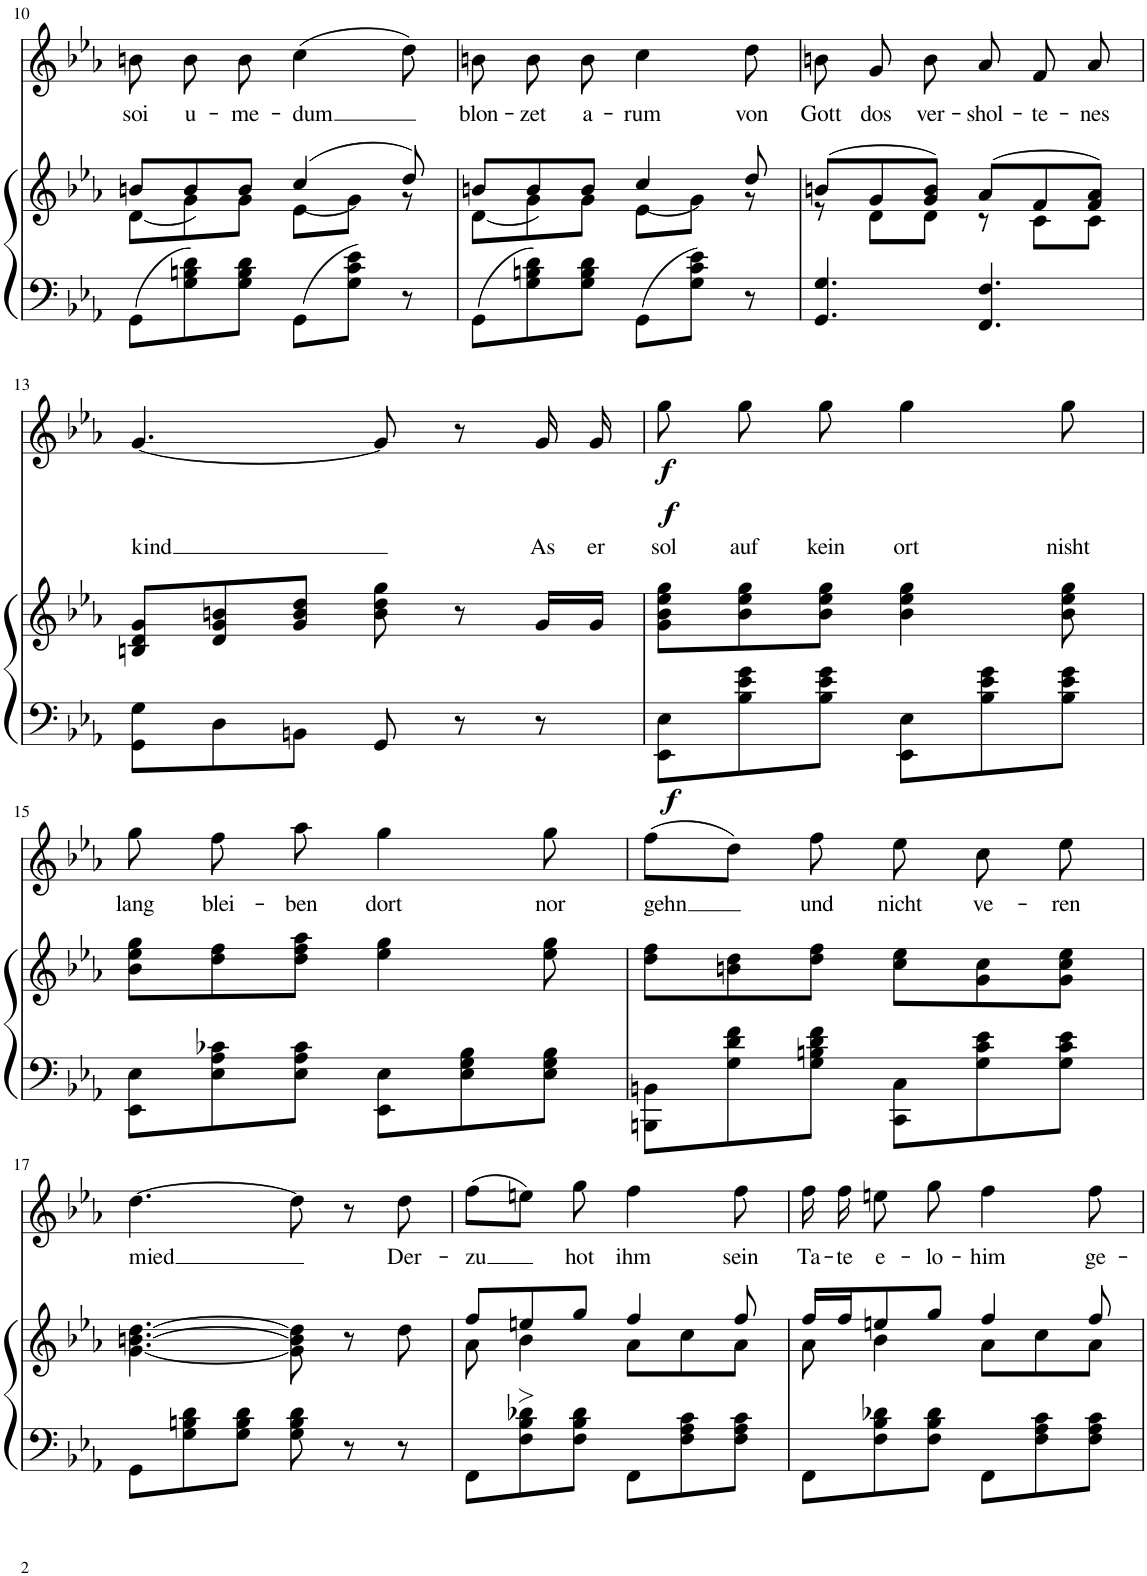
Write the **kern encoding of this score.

**kern	**kern	**dynam	**kern	**text	**dynam
*part2	*part2	*part2	*part1	*part1	*part1
*staff3	*staff2	*staff2/3	*staff1	*staff1	*staff1
*I"Klavier	*	*	*I"Klavier	*	*
!!LO:PB:g=z
*clefF4	*clefG2	*	*clefG2	*	*
*k[b-e-a-]	*k[b-e-a-]	*	*k[b-e-a-]	*	*
*M6/8	*M6/8	*	*M6/8	*	*
=10	=10	=10	=10	=10	=10
*	*^	*	*	*	*
!	!	!	!	!	!LO:LY:b	!
8GG\L	8bn/L	(8d\L	.	8bn\	soi	.
!	!	!	!	!	!LO:LY:b	!
8G\ 8Bn\ 8d\	8b/	8g\)	.	8b\	u-	.
!	!	!	!	!	!LO:LY:b	!
8G\ 8B\ 8d\J	8b/J	8g\J	.	8b\	-me-	.
!	!	!	!	!	!LO:LY:b	!
8GG\L	(4cc/	(8e-\L	.	(4cc\	-dum	.
8G\ 8c\ 8e-\J	.	8g\J)	.	.	.	.
8r	8dd/)	8r	.	8dd\)	.	.
=11	=11	=11	=11	=11	=11	=11
!	!	!	!	!	!LO:LY:b	!
8GG\L	8bn/L	(8d\L	.	8bn\	blon-	.
!	!	!	!	!	!LO:LY:b	!
8G\ 8Bn\ 8d\	8b/	8g\)	.	8b\	-zet	.
!	!	!	!	!	!LO:LY:b	!
8G\ 8B\ 8d\J	8b/J	8g\J	.	8b\	a-	.
!	!	!	!	!	!LO:LY:b	!
8GG\L	4cc/	(8e-\L	.	4cc\	-rum	.
8G\ 8c\ 8e-\J	.	8g\J)	.	.	.	.
!	!	!	!	!	!LO:LY:b	!
8r	8dd/	8r	.	8dd\	von	.
=12	=12	=12	=12	=12	=12	=12
!	!	!	!	!	!LO:LY:b	!
4.GG/ 4.G/	(8bn/L	8r	.	8bn\	Gott	.
!	!	!	!	!	!LO:LY:b	!
.	8g/	8d\L	.	8g/	dos	.
!	!	!	!	!	!LO:LY:b	!
.	8g/ 8b/J)	8d\J	.	8b\	ver-	.
!	!	!	!	!	!LO:LY:b	!
4.FF/ 4.F/	(8a-/L	8r	.	8a-/	-shol-	.
!	!	!	!	!	!LO:LY:b	!
.	8f/	8c\L	.	8f/	-te-	.
!	!	!	!	!	!LO:LY:b	!
.	8f/ 8a-/J)	8c\J	.	8a-/	-nes	.
!!LO:LB:g=z
=13	=13	=13	=13	=13	=13	=13
!	!	!	!	!	!LO:LY:b	!
*	*v	*v	*	*	*	*
8GG\ 8G\L	8Bn/ 8d/ 8g/L	.	[4.g/	kind	.
8D\	8d/ 8g/ 8bn/	.	.	.	.
8BBn\J	8g/ 8b/ 8dd/J	.	.	.	.
8GG/	8b\ 8dd\ 8gg\	.	8g/]	.	.
8r	8r	.	8r	.	.
!	!	!	!	!LO:LY:b	!
8r	16g/LL	.	16g/	As	.
!	!	!	!	!LO:LY:b	!
.	16g/JJ	.	16g/	er	.
=14	=14	=14	=14	=14	=14
!	!	!LO:DY:b=2	!	!LO:LY:b	!LO:DY:b
!	!	!	!	!	!LO:DY:n=1:b
8EE-\ 8E-\L	8g\ 8b-\ 8ee-\ 8gg\L	f	8gg\	sol	f f
!	!	!	!	!LO:LY:b	!
8B-\ 8e-\ 8g\	8b-\ 8ee-\ 8gg\	.	8gg\	auf	.
!	!	!	!	!LO:LY:b	!
8B-\ 8e-\ 8g\J	8b-\ 8ee-\ 8gg\J	.	8gg\	kein	.
!	!	!	!	!LO:LY:b	!
8EE-\ 8E-\L	4b-\ 4ee-\ 4gg\	.	4gg\	ort	.
8B-\ 8e-\ 8g\	.	.	.	.	.
!	!	!	!	!LO:LY:b	!
8B-\ 8e-\ 8g\J	8b-\ 8ee-\ 8gg\	.	8gg\	nisht	.
!!LO:LB:g=z
=15	=15	=15	=15	=15	=15
!	!	!	!	!LO:LY:b	!
8EE-\ 8E-\L	8b-\ 8ee-\ 8gg\L	.	8gg\	lang	.
!	!	!	!	!LO:LY:b	!
8E-\ 8A-\ 8c-X\	8dd\ 8ff\	.	8ff\	blei-	.
!	!	!	!	!LO:LY:b	!
8E-\ 8A-\ 8c-\J	8dd\ 8ff\ 8aa-\J	.	8aa-\	-ben	.
!	!	!	!	!LO:LY:b	!
8EE-\ 8E-\L	4ee-\ 4gg\	.	4gg\	dort	.
8E-\ 8G\ 8B-\	.	.	.	.	.
!	!	!	!	!LO:LY:b	!
8E-\ 8G\ 8B-\J	8ee-\ 8gg\	.	8gg\	nor	.
=16	=16	=16	=16	=16	=16
!	!	!	!	!LO:LY:b	!
8BBBn\ 8BBn\L	8dd\ 8ff\L	.	(8ff\L	gehn	.
8G\ 8d\ 8f\	8bn\ 8dd\	.	8dd\J)	.	.
!	!	!	!	!LO:LY:b	!
8G\ 8Bn\ 8d\ 8f\J	8dd\ 8ff\J	.	8ff\	und	.
!	!	!	!	!LO:LY:b	!
8CC\ 8C\L	8cc\ 8ee-\L	.	8ee-\	nicht	.
!	!	!	!	!LO:LY:b	!
8G\ 8c\ 8e-\	8g\ 8cc\	.	8cc\	ve-	.
!	!	!	!	!LO:LY:b	!
8G\ 8c\ 8e-\J	8g\ 8cc\ 8ee-\J	.	8ee-\	-ren	.
!!LO:LB:g=z
=17	=17	=17	=17	=17	=17
!	!	!	!	!LO:LY:b	!
8GG\L	[4.g\ [4.bn\ [4.dd\	.	[4.dd\	mied	.
8G\ 8Bn\ 8d\	.	.	.	.	.
8G\ 8B\ 8d\J	.	.	.	.	.
8G\ 8B\ 8d\	8g\] 8b\] 8dd\]	.	8dd\]	.	.
8r	8r	.	8r	.	.
!	!	!	!	!LO:LY:b	!
8r	8dd\	.	8dd\	Der-	.
=18	=18	=18	=18	=18	=18
*	*^	*	*	*	*
!	!	!	!	!	!LO:LY:b	!
8FF\L	8ff/L	8a-\	.	(8ff\L	-zu	.
8F\> 8B-\> 8d-X\>	8een/	4b-\	.	8een\J)	.	.
!	!	!	!	!	!LO:LY:b	!
8F\ 8B-\ 8d-\J	8gg/J	.	.	8gg\	hot	.
!	!	!	!	!	!LO:LY:b	!
8FF\L	4ff/	8a-\L	.	4ff\	ihm	.
8F\ 8A-\ 8c\	.	8cc\	.	.	.	.
!	!	!	!	!	!LO:LY:b	!
8F\ 8A-\ 8c\J	8ff/	8a-\J	.	8ff\	sein	.
=19	=19	=19	=19	=19	=19	=19
!	!	!	!	!	!LO:LY:b	!
8FF\L	16ff/LL	8a-\	.	16ff\	Ta-	.
!	!	!	!	!	!LO:LY:b	!
.	16ff/J	.	.	16ff\	-te	.
!	!	!	!	!	!LO:LY:b	!
8F\ 8B-\ 8d-X\	8een/	4b-\	.	8een\	e-	.
!	!	!	!	!	!LO:LY:b	!
8F\ 8B-\ 8d-\J	8gg/J	.	.	8gg\	-lo-	.
!	!	!	!	!	!LO:LY:b	!
8FF\L	4ff/	8a-\L	.	4ff\	-him	.
8F\ 8A-\ 8c\	.	8cc\	.	.	.	.
!	!	!	!	!	!LO:LY:b	!
8F\ 8A-\ 8c\J	8ff/	8a-\J	.	8ff\	ge-	.
*	*v	*v	*	*	*	*
=	=	=	=	=	=
*-	*-	*-	*-	*-	*-
